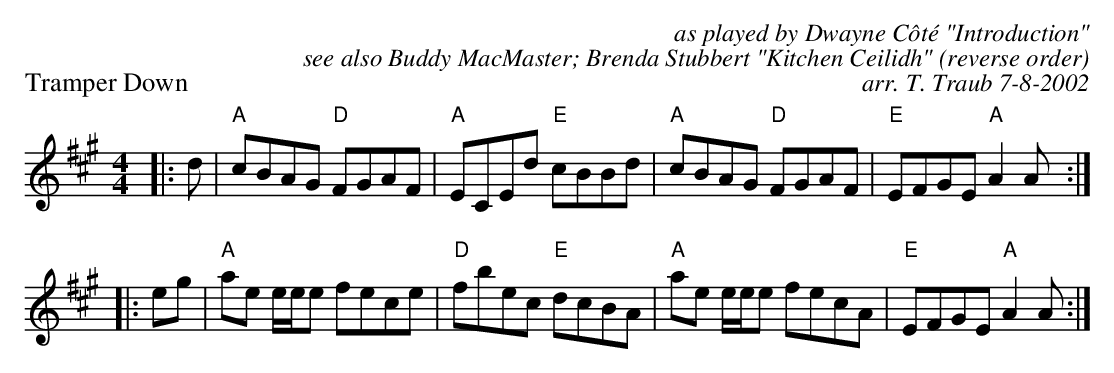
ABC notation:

X:1
P: Tramper Down
C: as played by Dwayne Côté "Introduction"
C: see also Buddy MacMaster; Brenda Stubbert "Kitchen Ceilidh" (reverse order)
C: arr. T. Traub 7-8-2002
K: A
M: 4/4
L: 1/8
|: d|"A"cBAG "D"FGAF|"A"ECEd "E"cBBd|"A"cBAG "D"FGAF|"E"EFGE "A"A2 A :|
|: eg|"A"ae e/e/e fece|"D"fbec "E"dcBA|"A"ae e/e/e fecA |"E"EFGE "A"A2 A :|
